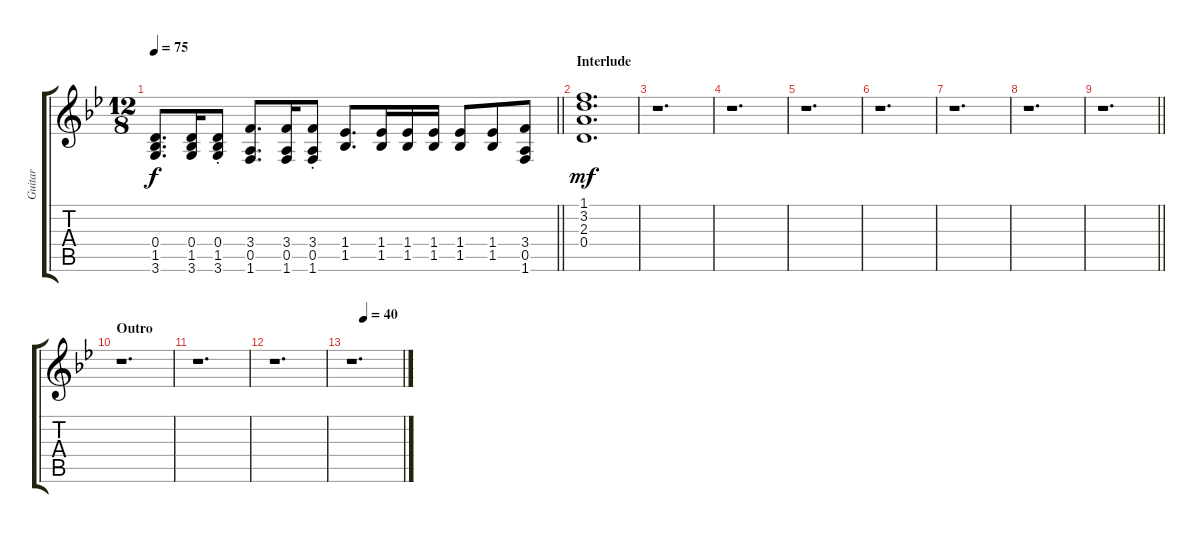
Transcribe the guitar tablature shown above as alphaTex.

\track ("Guitar" "Guitar") {instrument acousticguitarsteel}
\staff {score tabs}
\tuning (E4 B3 G3 D3 A2 E2) {hide}
\ts (12 8)
\tempo 75
\clef g2
\barLineRight lightlight
\ks bb
(0.4 1.5 3.6).8{d dy f} (0.4 1.5 3.6).16 (0.4 1.5{st} 3.6{st}).8 (3.4 0.5 1.6).8{d} (3.4 0.5 1.6).16 (3.4{st} 0.5{st} 1.6{st}).8 (1.4 1.5).8{d} (1.4 1.5).16 (1.4 1.5).16 (1.4 1.5).16 (1.4 1.5).8 (1.4 1.5).8 (3.4 0.5 1.6).8 |
\section ("" "Interlude")
(1.1 3.2 2.3 0.4).1{d dy mf} |
r.1{d} |
r.1{d} |
r.1{d} |
r.1{d} |
r.1{d} |
r.1{d} |
\barLineRight lightlight
r.1{d} |
\section ("" "Outro")
r.1{d} |
r.1{d} |
r.1{d} |
\tempo (40 0.25)
r.1{d}
